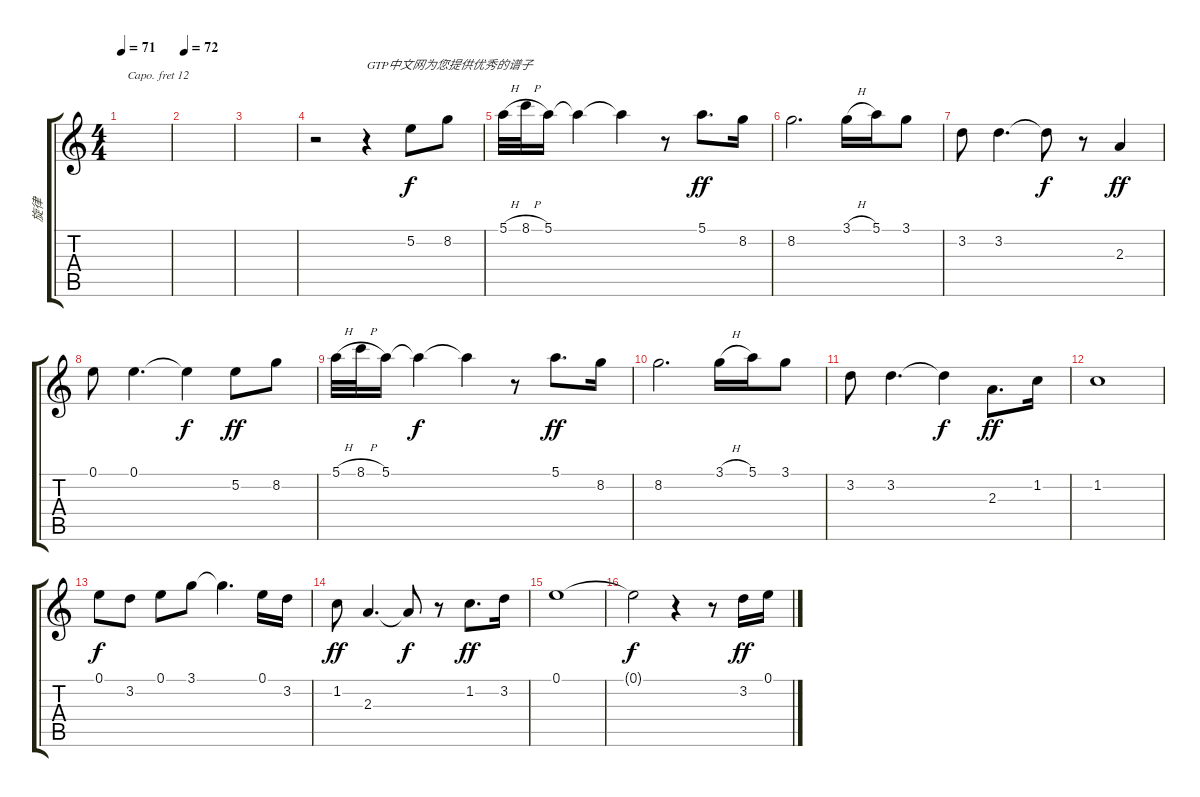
\track ("旋律" "旋律") {instrument recorder}
\staff {score tabs}
\capo 12
\tuning (E4 B3 G3 D3 A2 E2) {hide}
\ts (4 4)
\tempo 71
\clef g2
\ks c
|
\tempo 72
|
|
r.2 r.4{txt "GTP中文网为您提供优秀的谱子"} 5.2.8 8.2.8 |
5.1{h}.32 8.1{h}.32 5.1.16 5.1{t}.4{dy f} 5.1{t}.4 r.8 5.1.8{d dy ff} 8.2.16 |
8.2.2{d} 3.1{h}.16 5.1.16 3.1.8 |
3.2.8 3.2.4{d} 3.2{t}.8{dy f} r.8 2.3.4{dy ff} |
0.1.8 0.1.4{d} 0.1{t}.4{dy f} 5.2.8{dy ff} 8.2.8 |
5.1{h}.32 8.1{h}.32 5.1.16 5.1{t}.4{dy f} 5.1{t}.4 r.8 5.1.8{d dy ff} 8.2.16 |
8.2.2{d} 3.1{h}.16 5.1.16 3.1.8 |
3.2.8 3.2.4{d} 3.2{t}.4{dy f} 2.3.8{d dy ff} 1.2.16 |
1.2.1 |
0.1.8{dy f} 3.2.8 0.1.8 3.1.8 3.1{t}.4{d} 0.1.16 3.2.16 |
1.2.8{dy ff} 2.3.4{d} 2.3{t}.8{dy f} r.8 1.2.8{d dy ff} 3.2.16 |
0.1.1 |
0.1{t}.2{dy f} r.4 r.8 3.2.16{dy ff} 0.1.16
